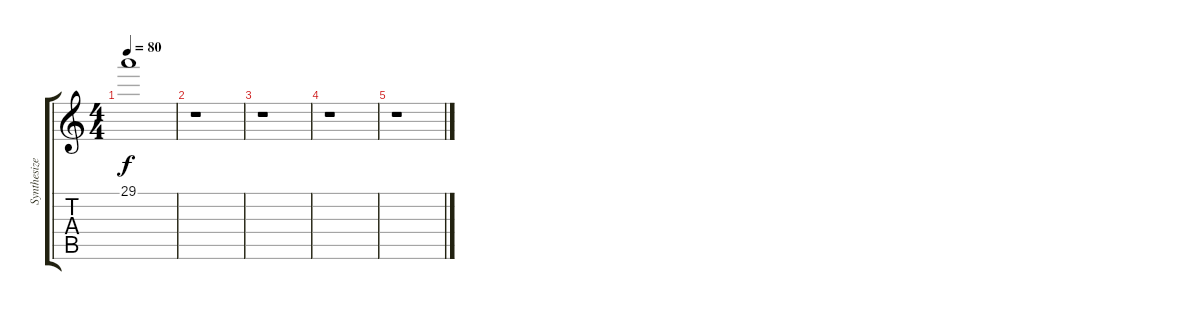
\track ("Synthesizer: Dennis DeYoung" "Synthesize") {instrument stringensemble1}
\staff {score tabs}
\tuning (E4 B3 G3 D3 A2 E2) {hide}
\ts (4 4)
\tempo 80
\clef g2
\ks c
29.1{t}.1{dy f} |
r.1 |
r.1 |
r.1 |
r.1
